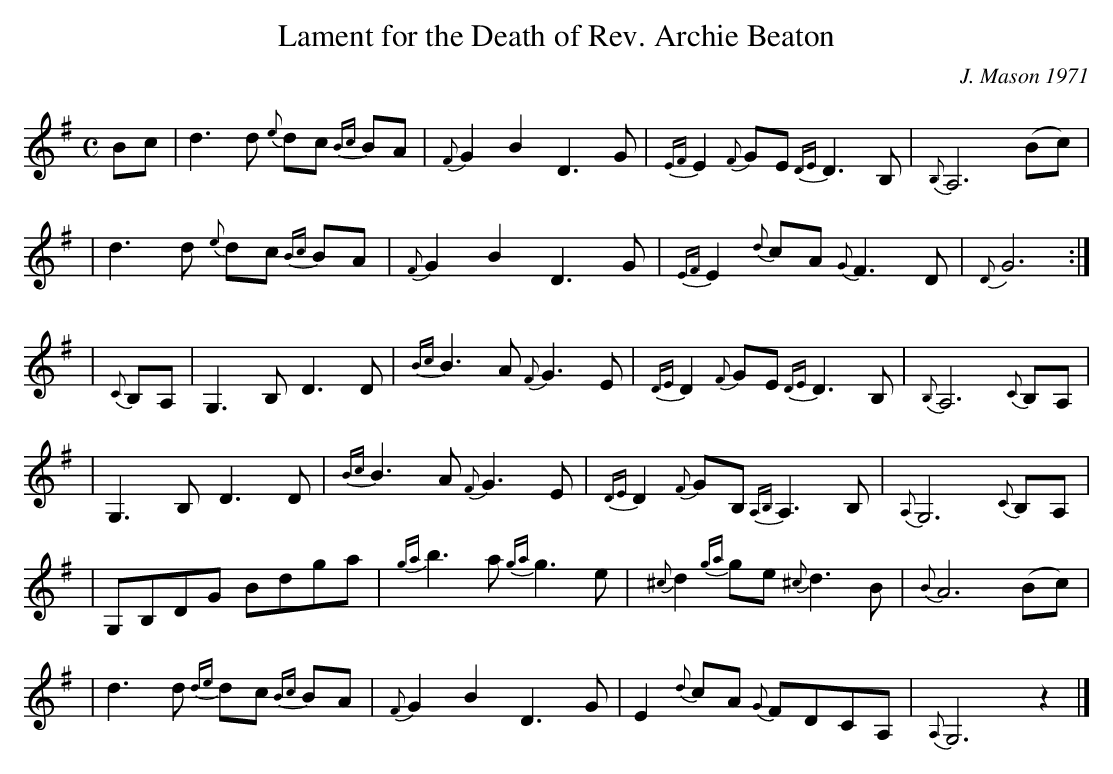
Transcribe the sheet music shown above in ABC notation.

X:1
T: Lament for the Death of Rev. Archie Beaton
C: J. Mason 1971
M: C
L: 1/8
K: G
Bc \
| d3 d {e}dc {Bc}BA | {F}G2 B2 D3 G | {EF}E2 {F}GE {DE}D3 B, | {B,}A,6 (Bc) |
| d3 d {e}dc {Bc}BA | {F}G2 B2 D3 G | {EF}E2 {d}cA {G}F3 D | {D}G6  :|
| {C}B,A, | G,3 B, D3 D | {Bc}B3 A {F}G3 E | {DE}D2 {F}GE {DE}D3 B, | {B,}A,6 {C}B,A, |
| G,3 B, D3 D | {Bc}B3 A {F}G3 E | {DE}D2 {F}GB, {A,B,}A,3 B, | {A,}G,6 {C}B,A, |
| G,B,DG Bdga | {ga}b3 a {ga}g3 e | {^c}d2 {ga}ge {^c}d3 B | {B}A6 (Bc) |
| d3 d {de}dc {Bc}BA | {F}G2 B2 D3 G | E2 {d}cA {G}FDCA, | {A,}G,6 z2 |]
